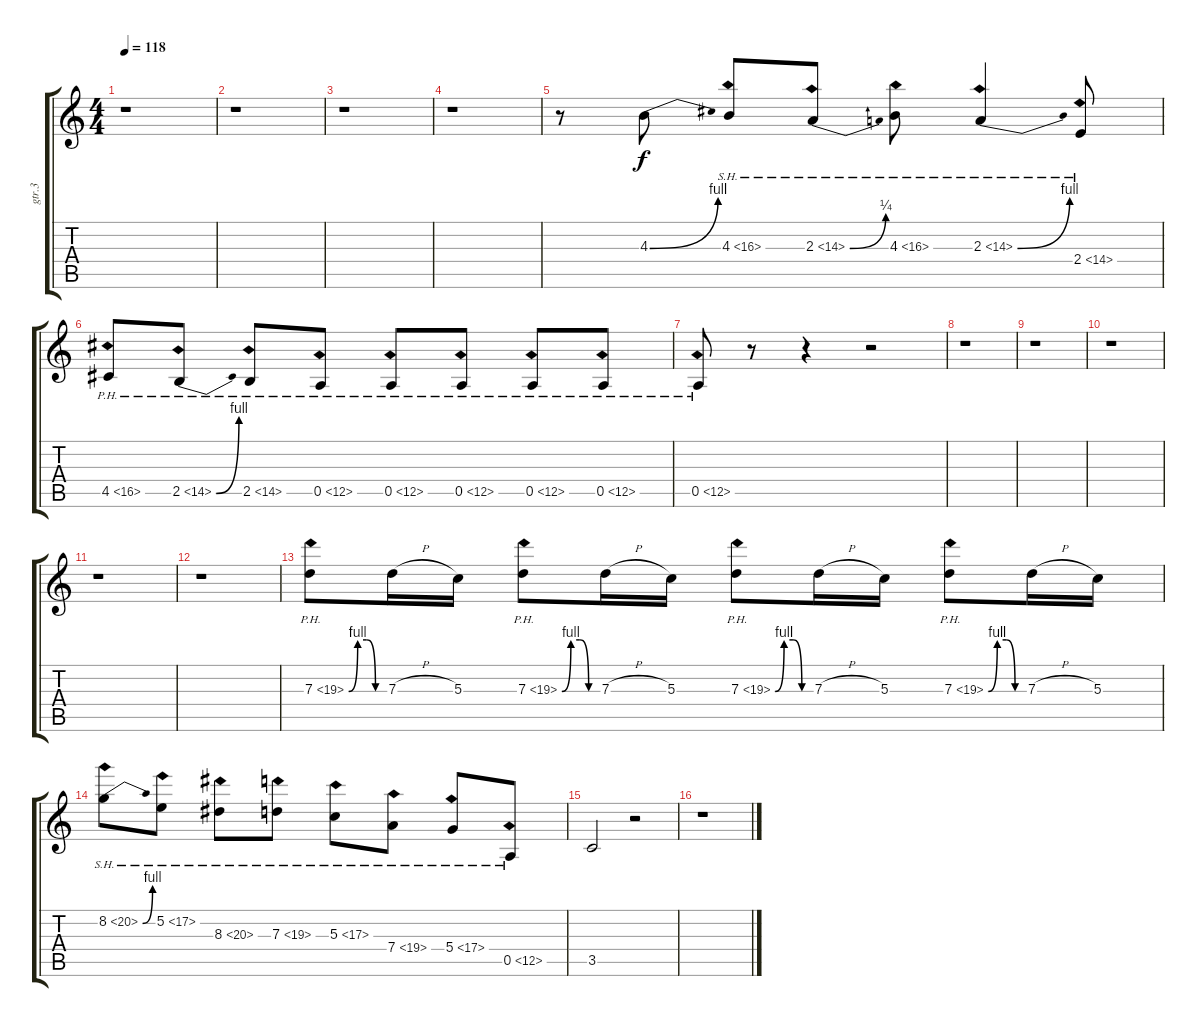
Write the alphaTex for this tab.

\track ("gtr.3" "gtr.3") {instrument distortionguitar}
\staff {score tabs}
\tuning (E4 B3 G3 D3 A2 E2) {hide}
\ts (4 4)
\tempo 118
\clef g2
\ks c
r.1{dy f} |
r.1 |
r.1 |
r.1 |
r.8 4.3{be (bend 0 0 60 4)}.8 4.3{sh 12}.8 2.3{be (bend 0 0 60 1) sh 12}.8 4.3{sh 12}.8 2.3{be (bend 0 0 60 4) sh 12}.4 2.4{sh 12}.8 |
4.5{ph 12}.8 2.5{be (bend 0 0 60 4) ph 12}.8 2.5{ph 12}.8 0.5{ph 12}.8 0.5{ph 12}.8 0.5{ph 12}.8 0.5{ph 12}.8 0.5{ph 12}.8 |
0.5{ph 12}.8 r.8 r.4 r.2 |
r.1 |
r.1 |
r.1 |
r.1 |
r.1 |
7.3{be (custom 0 0 15 4 30 4 45 0 60 0) ph 12}.8 7.3{h}.16 5.3.16 7.3{be (custom 0 0 15 4 30 4 45 0 60 0) ph 12}.8 7.3{h}.16 5.3.16 7.3{be (custom 0 0 15 4 30 4 45 0 60 0) ph 12}.8 7.3{h}.16 5.3.16 7.3{be (custom 0 0 15 4 30 4 45 0 60 0) ph 12}.8 7.3{h}.16 5.3.16 |
8.2{be (bend 0 0 60 4) sh 12}.8 5.2{sh 12}.8 8.3{sh 12}.8 7.3{sh 12}.8 5.3{sh 12}.8 7.4{sh 12}.8 5.4{sh 12}.8 0.5{sh 12}.8 |
3.5.2 r.2 |
r.1
